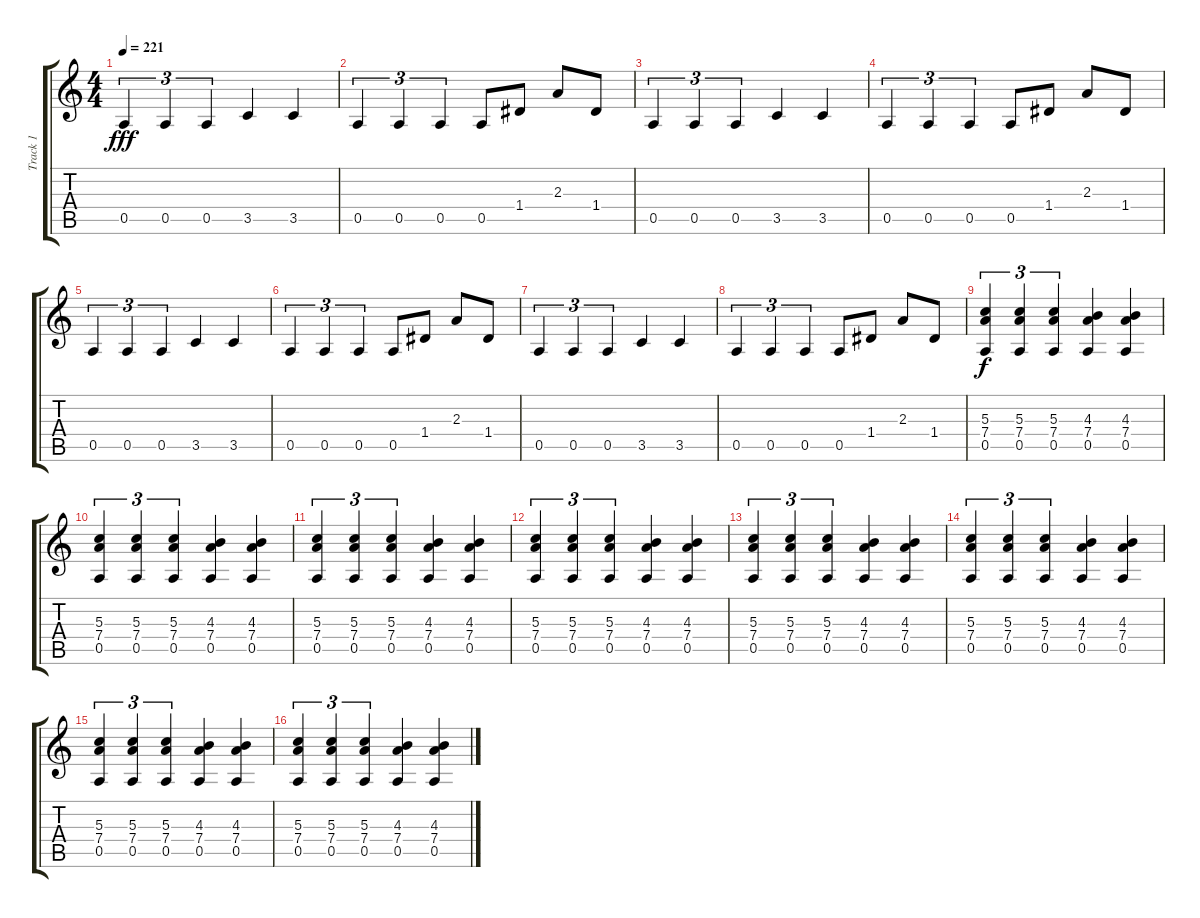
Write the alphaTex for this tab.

\track ("Track 1" "Track 1") {instrument overdrivenguitar}
\staff {score tabs}
\tuning (E4 B3 G3 D3 A2 E2) {hide}
\ts (4 4)
\tempo 221
\clef g2
\ks c
0.5.4{tu (3 2) dy fff} 0.5.4{tu (3 2)} 0.5.4{tu (3 2)} 3.5.4 3.5.4 |
0.5.4{tu (3 2)} 0.5.4{tu (3 2)} 0.5.4{tu (3 2)} 0.5.8 1.4.8 2.3.8 1.4.8 |
0.5.4{tu (3 2)} 0.5.4{tu (3 2)} 0.5.4{tu (3 2)} 3.5.4 3.5.4 |
0.5.4{tu (3 2)} 0.5.4{tu (3 2)} 0.5.4{tu (3 2)} 0.5.8 1.4.8 2.3.8 1.4.8 |
0.5.4{tu (3 2)} 0.5.4{tu (3 2)} 0.5.4{tu (3 2)} 3.5.4 3.5.4 |
0.5.4{tu (3 2)} 0.5.4{tu (3 2)} 0.5.4{tu (3 2)} 0.5.8 1.4.8 2.3.8 1.4.8 |
0.5.4{tu (3 2)} 0.5.4{tu (3 2)} 0.5.4{tu (3 2)} 3.5.4 3.5.4 |
0.5.4{tu (3 2)} 0.5.4{tu (3 2)} 0.5.4{tu (3 2)} 0.5.8 1.4.8 2.3.8 1.4.8 |
(5.3 7.4 0.5).4{tu (3 2) dy f} (5.3 7.4 0.5).4{tu (3 2)} (5.3 7.4 0.5).4{tu (3 2)} (4.3 7.4 0.5).4 (4.3 7.4 0.5).4 |
(5.3 7.4 0.5).4{tu (3 2)} (5.3 7.4 0.5).4{tu (3 2)} (5.3 7.4 0.5).4{tu (3 2)} (4.3 7.4 0.5).4 (4.3 7.4 0.5).4 |
(5.3 7.4 0.5).4{tu (3 2)} (5.3 7.4 0.5).4{tu (3 2)} (5.3 7.4 0.5).4{tu (3 2)} (4.3 7.4 0.5).4 (4.3 7.4 0.5).4 |
(5.3 7.4 0.5).4{tu (3 2)} (5.3 7.4 0.5).4{tu (3 2)} (5.3 7.4 0.5).4{tu (3 2)} (4.3 7.4 0.5).4 (4.3 7.4 0.5).4 |
(5.3 7.4 0.5).4{tu (3 2)} (5.3 7.4 0.5).4{tu (3 2)} (5.3 7.4 0.5).4{tu (3 2)} (4.3 7.4 0.5).4 (4.3 7.4 0.5).4 |
(5.3 7.4 0.5).4{tu (3 2)} (5.3 7.4 0.5).4{tu (3 2)} (5.3 7.4 0.5).4{tu (3 2)} (4.3 7.4 0.5).4 (4.3 7.4 0.5).4 |
(5.3 7.4 0.5).4{tu (3 2)} (5.3 7.4 0.5).4{tu (3 2)} (5.3 7.4 0.5).4{tu (3 2)} (4.3 7.4 0.5).4 (4.3 7.4 0.5).4 |
(5.3 7.4 0.5).4{tu (3 2)} (5.3 7.4 0.5).4{tu (3 2)} (5.3 7.4 0.5).4{tu (3 2)} (4.3 7.4 0.5).4 (4.3 7.4 0.5).4
